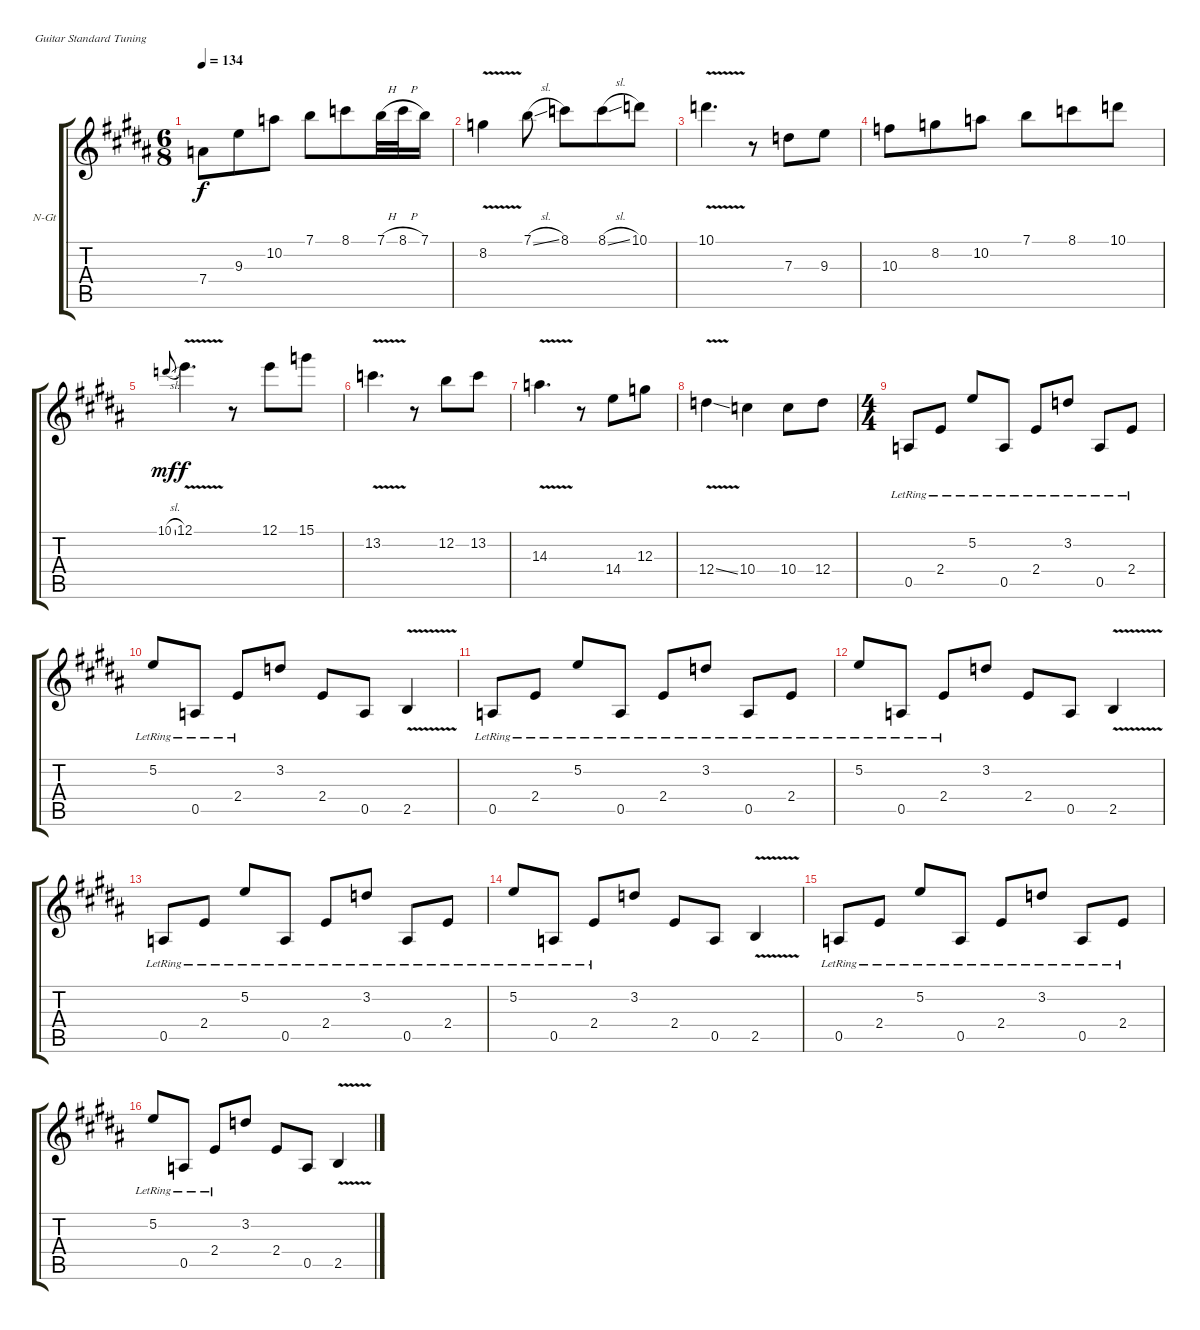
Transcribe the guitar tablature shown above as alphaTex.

\defaultSystemsLayout 4
\bracketExtendMode groupsimilarinstruments
\firstSystemTrackNameOrientation horizontal
\otherSystemsTrackNameOrientation horizontal
\track ("Cédric" "N-Gt") {instrument acousticguitarnylon}
\staff {score tabs}
\tuning (E4 B3 G3 D3 A2 E2)
\ts (6 8)
\tempo 134
\clef g2
\ks b
7.4.8{dy f} 9.3.8 10.2.8{beam split} 7.1.8{beam merge} 8.1.8 7.1{h}.32 8.1{h}.32 7.1.16 |
8.2{v}.4 7.1{sl}.8 8.1.8 8.1{sl}.8 10.1.8 |
10.1{v}.4{d} r.8 7.3.8 9.3.8 |
10.3.8 8.2.8 10.2.8{beam split} 7.1.8{beam merge} 8.1.8 10.1.8 |
10.1{sl}.8{gr onbeat dy mf} 12.1{v}.4{d dy f} r.8 12.1.8 15.1.8 |
13.2{v}.4{d} r.8 12.2.8 13.2.8 |
14.3{v}.4{d} r.8 14.4.8 12.3.8 |
12.4{v ss}.4 10.4.4 10.4.8 12.4.8 |
\ts (4 4)
0.5{lr}.8 2.4{lr}.8 5.2{lr}.8 0.5{lr}.8 2.4{lr}.8 3.2{lr}.8 0.5{lr}.8 2.4{lr}.8 |
5.2{lr}.8 0.5{lr}.8 2.4{lr}.8 3.2.8 2.4.8 0.5.8 2.5{v}.4 |
0.5{lr}.8 2.4{lr}.8 5.2{lr}.8 0.5{lr}.8 2.4{lr}.8 3.2{lr}.8 0.5{lr}.8 2.4{lr}.8 |
5.2{lr}.8 0.5{lr}.8 2.4{lr}.8 3.2.8 2.4.8 0.5.8 2.5{v}.4 |
0.5{lr}.8 2.4{lr}.8 5.2{lr}.8 0.5{lr}.8 2.4{lr}.8 3.2{lr}.8 0.5{lr}.8 2.4{lr}.8 |
5.2{lr}.8 0.5{lr}.8 2.4{lr}.8 3.2.8 2.4.8 0.5.8 2.5{v}.4 |
0.5{lr}.8 2.4{lr}.8 5.2{lr}.8 0.5{lr}.8 2.4{lr}.8 3.2{lr}.8 0.5{lr}.8 2.4{lr}.8 |
5.2{lr}.8 0.5{lr}.8 2.4{lr}.8 3.2.8 2.4.8 0.5.8 2.5{v}.4
